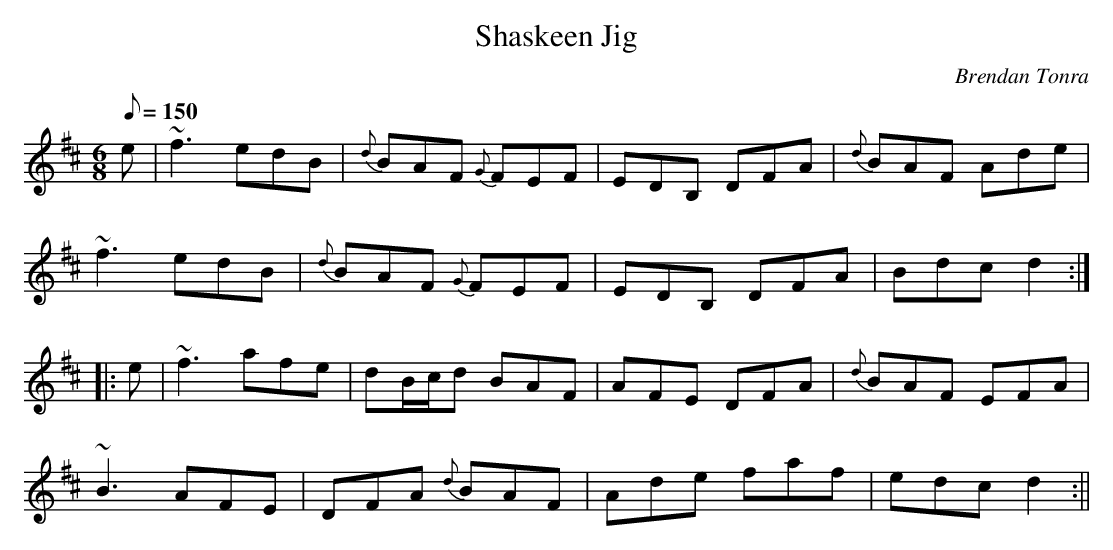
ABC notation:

X:1
T:Shaskeen Jig
M:6/8
L:1/8
Q:150
C:Brendan Tonra
K:D
e | ~f3 edB | {d}BAF {G}FEF | EDB, DFA | {d}BAF Ade |
~f3 edB | {d}BAF {G}FEF | EDB, DFA | Bdc d2  :|
|:e | ~f3 afe | dB/2c/2d BAF | AFE DFA | {d}BAF EFA |
~B3 AFE | DFA {d}BAF | Ade faf | edc d2  :||
